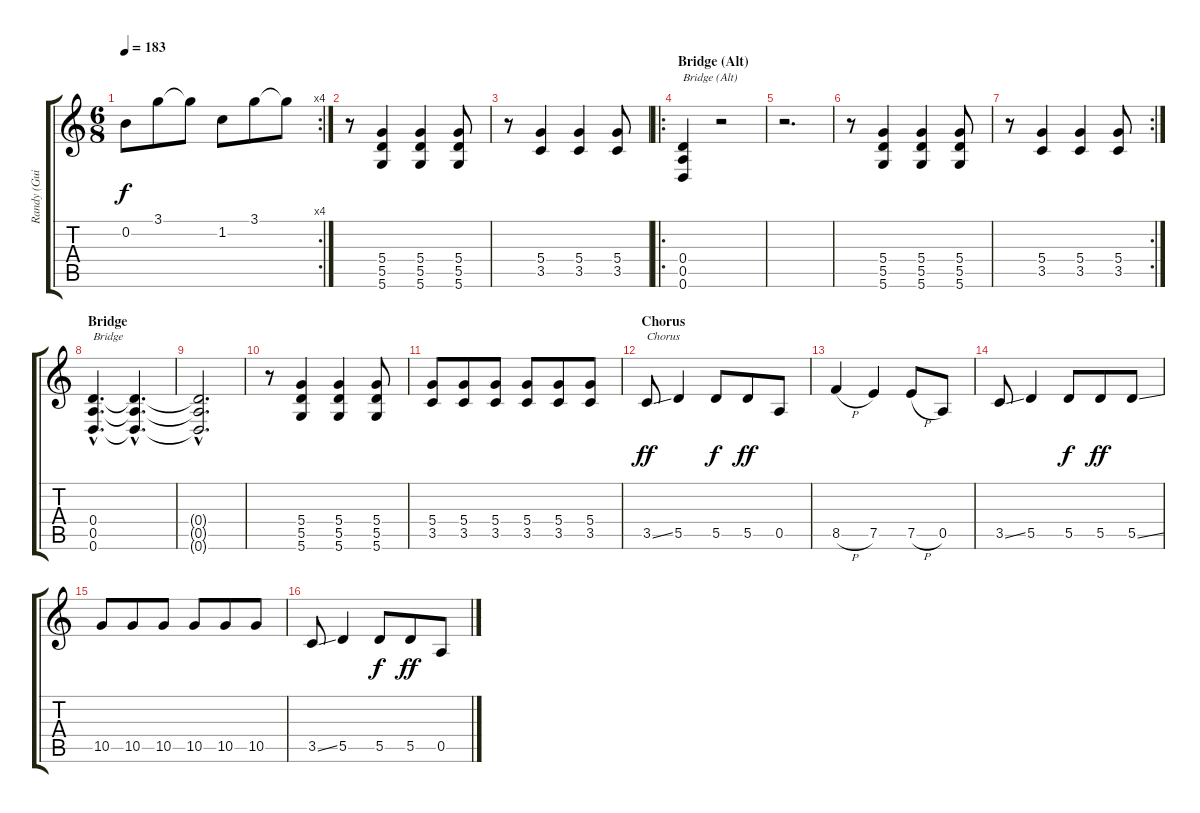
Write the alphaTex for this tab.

\track ("Randy (Guitar)" "Randy (Gui") {instrument overdrivenguitar}
\staff {score tabs}
\tuning (E4 B3 G3 D3 A2 D2) {hide}
\rc 4
\ts (6 8)
\tempo 183
\clef g2
\ks c
0.2.8{dy f} 3.1.8 3.1{t}.8 1.2.8 3.1.8 3.1{t}.8 |
r.8 (5.4 5.5 5.6).4 (5.4 5.5 5.6).4 (5.4 5.5 5.6).8 |
r.8 (5.4 3.5).4 (5.4 3.5).4 (5.4 3.5).8 |
\ro
\section ("" "Bridge (Alt)")
(0.4 0.5 0.6).4{txt "Bridge (Alt)"} r.2 |
r.2{d} |
r.8 (5.4 5.5 5.6).4 (5.4 5.5 5.6).4 (5.4 5.5 5.6).8 |
\rc 2
r.8 (5.4 3.5).4 (5.4 3.5).4 (5.4 3.5).8 |
\section ("" "Bridge")
(0.4{hac} 0.5{hac} 0.6{hac}).4{d txt "Bridge"} (0.4{hac t} 0.5{hac t} 0.6{hac t}).4{d} |
(0.4{hac t} 0.5{hac t} 0.6{hac t}).2{d} |
r.8 (5.4 5.5 5.6).4 (5.4 5.5 5.6).4 (5.4 5.5 5.6).8 |
(5.4 3.5).8 (5.4 3.5).8 (5.4 3.5).8 (5.4 3.5).8 (5.4 3.5).8 (5.4 3.5).8 |
\section ("" "Chorus")
3.5{ss}.8{txt "Chorus" dy ff} 5.5.4 5.5.8{dy f} 5.5.8{dy ff} 0.5.8 |
8.5{h}.4 7.5.4 7.5{h}.8 0.5.8 |
3.5{ss}.8 5.5.4 5.5.8{dy f} 5.5.8{dy ff} 5.5{ss}.8 |
10.5.8 10.5.8 10.5.8 10.5.8 10.5.8 10.5.8 |
3.5{ss}.8 5.5.4 5.5.8{dy f} 5.5.8{dy ff} 0.5.8
